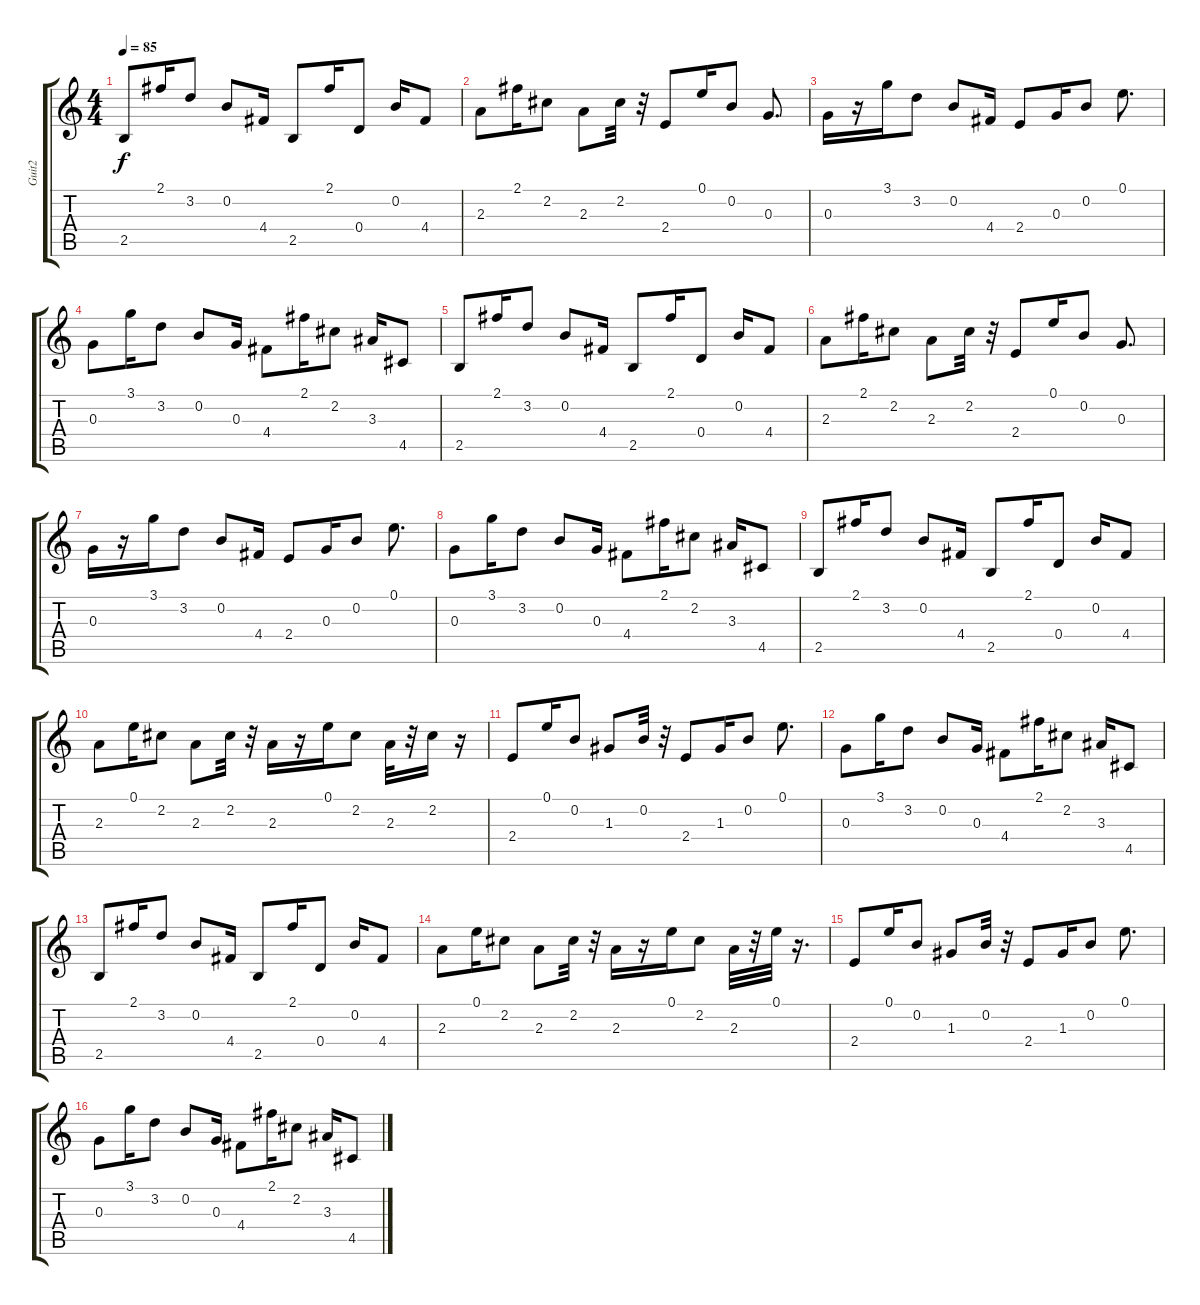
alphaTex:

\track ("Guit2" "Guit2") {instrument electricguitarclean}
\staff {score tabs}
\tuning (E4 B3 G3 D3 A2 E2) {hide}
\ts (4 4)
\tempo 85
\clef g2
\ks c
2.5.8{dy f} 2.1.16 3.2.8 0.2.8 4.4.16 2.5.8 2.1.16 0.4.8 0.2.16 4.4.8 |
2.3.8 2.1.16 2.2.8 2.3.8 2.2.32 r.32 2.4.8 0.1.16 0.2.8 0.3.8{d} |
0.3.16 r.16 3.1.16 3.2.8 0.2.8 4.4.16 2.4.8 0.3.16 0.2.8 0.1.8{d} |
0.3.8 3.1.16 3.2.8 0.2.8 0.3.16 4.4.8 2.1.16 2.2.8 3.3.16 4.5.8 |
2.5.8 2.1.16 3.2.8 0.2.8 4.4.16 2.5.8 2.1.16 0.4.8 0.2.16 4.4.8 |
2.3.8 2.1.16 2.2.8 2.3.8 2.2.32 r.32 2.4.8 0.1.16 0.2.8 0.3.8{d} |
0.3.16 r.16 3.1.16 3.2.8 0.2.8 4.4.16 2.4.8 0.3.16 0.2.8 0.1.8{d} |
0.3.8 3.1.16 3.2.8 0.2.8 0.3.16 4.4.8 2.1.16 2.2.8 3.3.16 4.5.8 |
2.5.8 2.1.16 3.2.8 0.2.8 4.4.16 2.5.8 2.1.16 0.4.8 0.2.16 4.4.8 |
2.3.8 0.1.16 2.2.8 2.3.8 2.2.32 r.32 2.3.16 r.16 0.1.16 2.2.8 2.3.32 r.32 2.2.16 r.16 |
2.4.8 0.1.16 0.2.8 1.3.8 0.2.32 r.32 2.4.8 1.3.16 0.2.8 0.1.8{d} |
0.3.8 3.1.16 3.2.8 0.2.8 0.3.16 4.4.8 2.1.16 2.2.8 3.3.16 4.5.8 |
2.5.8 2.1.16 3.2.8 0.2.8 4.4.16 2.5.8 2.1.16 0.4.8 0.2.16 4.4.8 |
2.3.8 0.1.16 2.2.8 2.3.8 2.2.32 r.32 2.3.16 r.16 0.1.16 2.2.8 2.3.32 r.32 0.1.32 r.16{d} |
2.4.8 0.1.16 0.2.8 1.3.8 0.2.32 r.32 2.4.8 1.3.16 0.2.8 0.1.8{d} |
0.3.8 3.1.16 3.2.8 0.2.8 0.3.16 4.4.8 2.1.16 2.2.8 3.3.16 4.5.8
